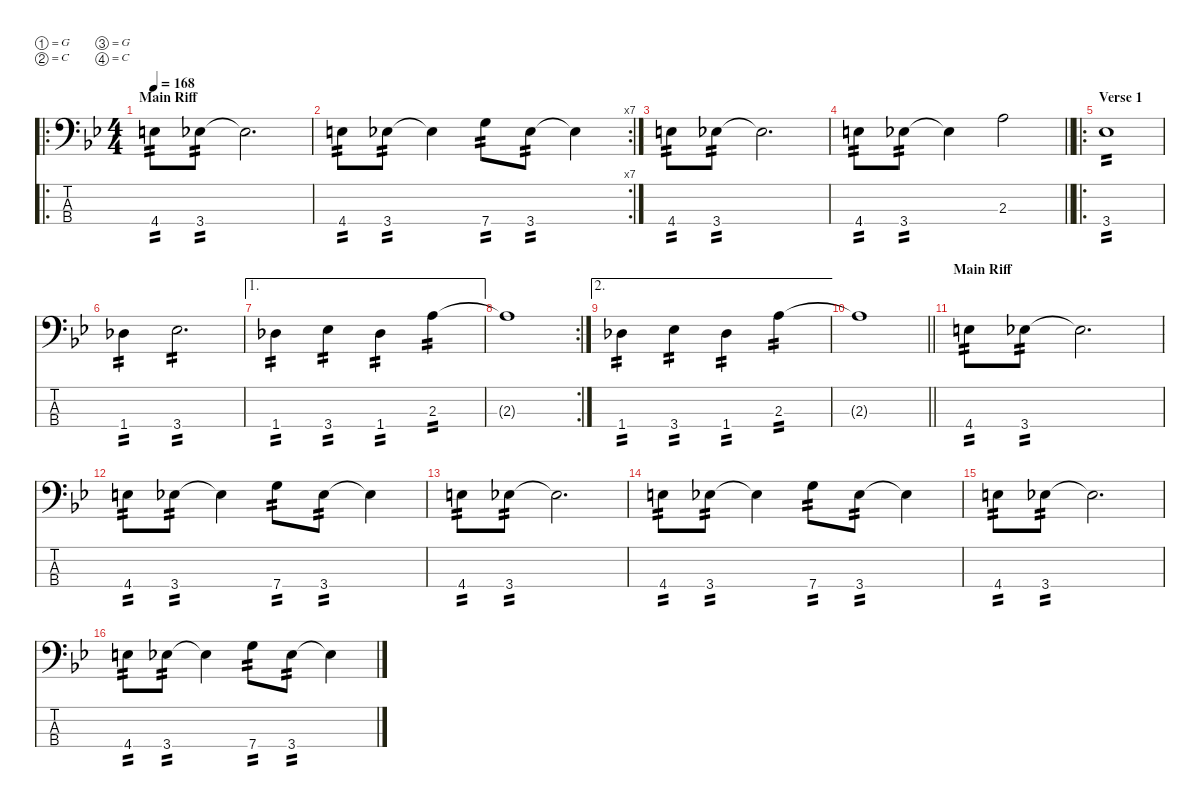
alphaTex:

\defaultSystemsLayout 4
\hideDynamics
\bracketExtendMode nobrackets
\singleTrackTrackNamePolicy hidden
\multiTrackTrackNamePolicy hidden
\firstSystemTrackNameMode fullname
\firstSystemTrackNameOrientation horizontal
\otherSystemsTrackNameOrientation horizontal
\track ("Bass" "el.bs.") {instrument electricbasspick}
\staff {score tabs}
\tuning (G2 C2 G1 C1)
\ro
\ts (4 4)
\section ("" "Main Riff")
\tempo 168
\clef f4
\ks bb
4.4{acc forcenatural}.8{ot 8vb tp 2 dy f beam Down} 3.4{acc b}.8{ot 8vb tp 2 beam Down} 3.4{t acc b}.2{d ot 8vb beam Down} |
\rc 7
4.4{acc forcenatural}.8{ot 8vb tp 2 beam Down} 3.4{acc b}.8{ot 8vb tp 2 beam Down} 3.4{t acc b}.4{ot 8vb beam Down} 7.4{acc forcenatural}.8{ot 8vb tp 2 beam Down} 3.4{acc b}.8{ot 8vb tp 2 beam Down} 3.4{t acc b}.4{ot 8vb beam Down} |
4.4{acc forcenatural}.8{ot 8vb tp 2 beam Down} 3.4{acc b}.8{ot 8vb tp 2 beam Down} 3.4{t acc b}.2{d ot 8vb beam Down} |
\barLineRight lightlight
4.4{acc forcenatural}.8{ot 8vb tp 2 beam Down} 3.4{acc b}.8{ot 8vb tp 2 beam Down} 3.4{t acc b}.4{ot 8vb beam Down} 2.3{acc forcenatural}.2{ot 8vb dy fff beam Down} |
\ro
\section ("" "Verse 1")
3.4{acc b}.1{ot 8vb tp 2 dy f beam Down} |
1.4{acc b}.4{ot 8vb tp 2 beam Down} 3.4{acc b}.2{d ot 8vb tp 2 beam Down} |
\ae 1
1.4{acc b}.4{ot 8vb tp 2 beam Down} 3.4{acc b}.4{ot 8vb tp 2 beam Down} 1.4{acc b}.4{ot 8vb tp 2 beam Down} 2.3{acc forcenatural}.4{ot 8vb tp 2 dy fff beam Down} |
\rc 2
2.3{t acc forcenatural}.1{ot 8vb dy f beam Down} |
\ae 2
1.4{acc b}.4{ot 8vb tp 2 beam Down} 3.4{acc b}.4{ot 8vb tp 2 beam Down} 1.4{acc b}.4{ot 8vb tp 2 beam Down} 2.3{acc forcenatural}.4{ot 8vb tp 2 dy fff beam Down} |
\barLineRight lightlight
2.3{t acc forcenatural}.1{ot 8vb dy f beam Down} |
\section ("" "Main Riff")
4.4{acc forcenatural}.8{ot 8vb tp 2 beam Down} 3.4{acc b}.8{ot 8vb tp 2 beam Down} 3.4{t acc b}.2{d ot 8vb beam Down} |
4.4{acc forcenatural}.8{ot 8vb tp 2 beam Down} 3.4{acc b}.8{ot 8vb tp 2 beam Down} 3.4{t acc b}.4{ot 8vb beam Down} 7.4{acc forcenatural}.8{ot 8vb tp 2 beam Down} 3.4{acc b}.8{ot 8vb tp 2 beam Down} 3.4{t acc b}.4{ot 8vb beam Down} |
4.4{acc forcenatural}.8{ot 8vb tp 2 beam Down} 3.4{acc b}.8{ot 8vb tp 2 beam Down} 3.4{t acc b}.2{d ot 8vb beam Down} |
4.4{acc forcenatural}.8{ot 8vb tp 2 beam Down} 3.4{acc b}.8{ot 8vb tp 2 beam Down} 3.4{t acc b}.4{ot 8vb beam Down} 7.4{acc forcenatural}.8{ot 8vb tp 2 beam Down} 3.4{acc b}.8{ot 8vb tp 2 beam Down} 3.4{t acc b}.4{ot 8vb beam Down} |
4.4{acc forcenatural}.8{ot 8vb tp 2 beam Down} 3.4{acc b}.8{ot 8vb tp 2 beam Down} 3.4{t acc b}.2{d ot 8vb beam Down} |
4.4{acc forcenatural}.8{ot 8vb tp 2 beam Down} 3.4{acc b}.8{ot 8vb tp 2 beam Down} 3.4{t acc b}.4{ot 8vb beam Down} 7.4{acc forcenatural}.8{ot 8vb tp 2 beam Down} 3.4{acc b}.8{ot 8vb tp 2 beam Down} 3.4{t acc b}.4{ot 8vb beam Down}
